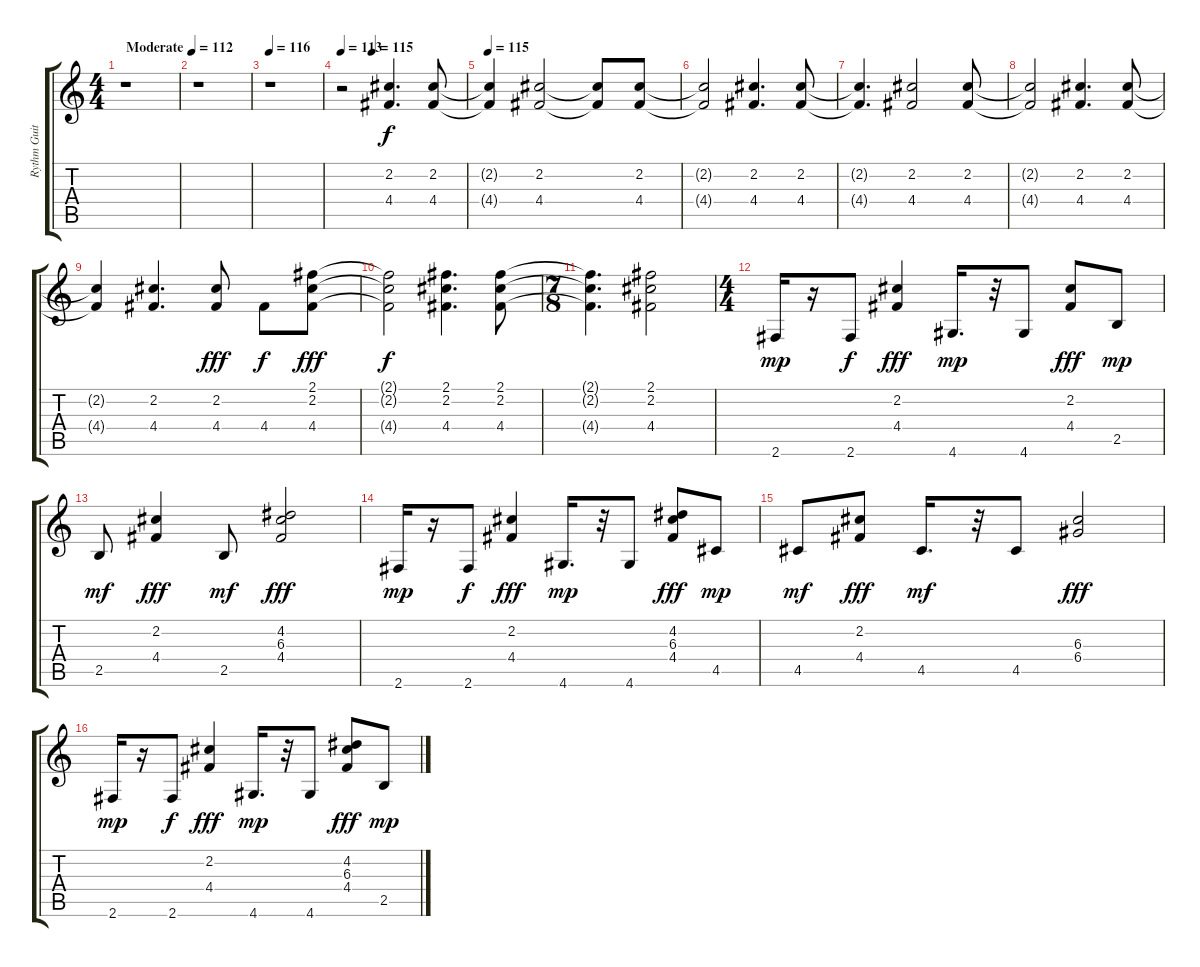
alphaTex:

\track ("Rythm Guitar" "Rythm Guit") {instrument electricguitarjazz}
\staff {score tabs}
\tuning (E4 B3 G3 D3 A2 E2) {hide}
\ts (4 4)
\tempo (112 "Moderate")
\clef g2
\ks c
r.1{dy f instrument electricguitarjazz} |
r.1 |
\tempo 116
r.1 |
\tempo 113
\tempo (115 0.25)
r.2 (2.2 4.4).4{d} (2.2 4.4).8 |
\tempo 115
(2.2{t} 4.4{t}).4 (2.2 4.4).2 (2.2{t} 4.4{t}).8 (2.2 4.4).8 |
(2.2{t} 4.4{t}).2 (2.2 4.4).4{d} (2.2 4.4).8 |
(2.2{t} 4.4{t}).4{d} (2.2 4.4).2 (2.2 4.4).8 |
(2.2{t} 4.4{t}).2 (2.2 4.4).4{d} (2.2 4.4).8 |
(2.2{t} 4.4{t}).4 (2.2 4.4).4{d} (2.2 4.4).8{dy fff} 4.4.8{dy f} (2.1 2.2 4.4).8{dy fff} |
(2.1{t} 2.2{t} 4.4{t}).2{dy f} (2.1 2.2 4.4).4{d} (2.1 2.2 4.4).8 |
\ts (7 8)
(2.1{t} 2.2{t} 4.4{t}).4{d} (2.1 2.2 4.4).2 |
\ts (4 4)
2.6.16{dy mp} r.16 2.6.8{dy f} (2.2 4.4).4{dy fff} 4.6.16{d dy mp} r.32 4.6.8 (2.2 4.4).8{dy fff} 2.5.8{dy mp} |
2.5.8{dy mf} (2.2 4.4).4{dy fff} 2.5.8{dy mf} (4.2 6.3 4.4).2{dy fff} |
2.6.16{dy mp} r.16 2.6.8{dy f} (2.2 4.4).4{dy fff} 4.6.16{d dy mp} r.32 4.6.8 (4.2 6.3 4.4).8{dy fff} 4.5.8{dy mp} |
4.5.8{dy mf} (2.2 4.4).8{dy fff} 4.5.16{d dy mf} r.32 4.5.8 (6.3 6.4).2{dy fff} |
2.6.16{dy mp} r.16 2.6.8{dy f} (2.2 4.4).4{dy fff} 4.6.16{d dy mp} r.32 4.6.8 (4.2 6.3 4.4).8{dy fff} 2.5.8{dy mp}
